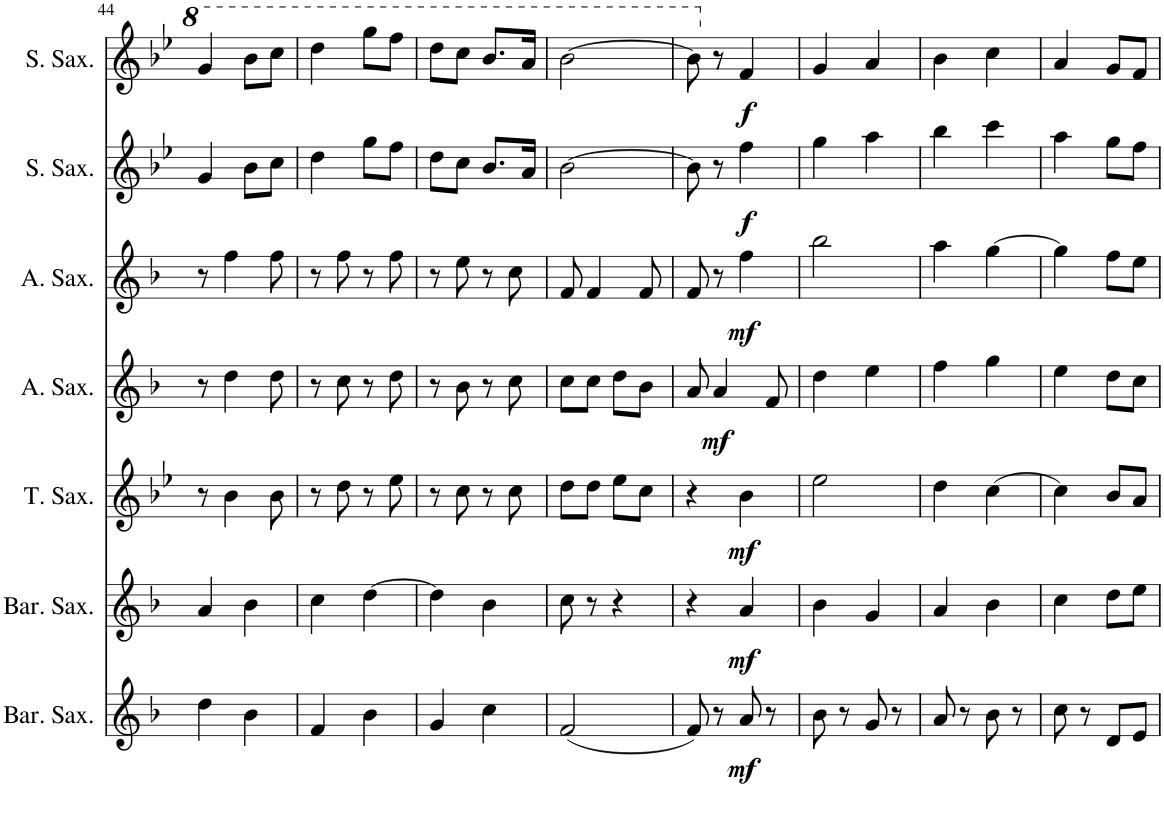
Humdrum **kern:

**kern	**dynam	**kern	**dynam	**kern	**dynam	**kern	**dynam	**kern	**dynam	**kern	**dynam	**kern	**dynam
*part7	*part7	*part6	*part6	*part5	*part5	*part4	*part4	*part3	*part3	*part2	*part2	*part1	*part1
*staff7	*staff7	*staff6	*staff6	*staff5	*staff5	*staff4	*staff4	*staff3	*staff3	*staff2	*staff2	*staff1	*staff1
*I"Baritone Saxophone	*	*I"Baritone Saxophone	*	*I"Tenor Saxophone	*	*I"Alto Saxophone	*	*I"Alto Saxophone	*	*I"Soprano Saxophone	*	*I"Soprano Saxophone	*
*I'Bar. Sax.	*	*I'Bar. Sax.	*	*I'T. Sax.	*	*I'A. Sax.	*	*I'A. Sax.	*	*I'S. Sax.	*	*I'S. Sax.	*
!!LO:PB:g=z
*clefG2	*	*clefG2	*	*clefG2	*	*clefG2	*	*clefG2	*	*clefG2	*	*clefG2	*
*Trd12c21	*	*Trd12c21	*	*Trd8c14	*	*Trd5c9	*	*Trd5c9	*	*Trd1c2	*	*Trd1c2	*
*k[b-]	*	*k[b-]	*	*k[b-e-]	*	*k[b-]	*	*k[b-]	*	*k[b-e-]	*	*k[b-e-]	*
*M2/4	*	*M2/4	*	*M2/4	*	*M2/4	*	*M2/4	*	*M2/4	*	*M2/4	*
=44	=44	=44	=44	=44	=44	=44	=44	=44	=44	=44	=44	=44	=44
4dd\	.	4a/	.	8r	.	8r	.	8r	.	4g/	.	4gg/	.
.	.	.	.	4b-\	.	4dd\	.	4ff\	.	.	.	.	.
4b-\	.	4b-\	.	.	.	.	.	.	.	8b-\L	.	8bb-\L	.
.	.	.	.	8b-\	.	8dd\	.	8ff\	.	8cc\J	.	8ccc\J	.
=45	=45	=45	=45	=45	=45	=45	=45	=45	=45	=45	=45	=45	=45
4f/	.	4cc\	.	8r	.	8r	.	8r	.	4dd\	.	4ddd\	.
.	.	.	.	8dd\	.	8cc\	.	8ff\	.	.	.	.	.
4b-\	.	[4dd\	.	8r	.	8r	.	8r	.	8gg\L	.	8ggg\L	.
.	.	.	.	8ee-\	.	8dd\	.	8ff\	.	8ff\J	.	8fff\J	.
=46	=46	=46	=46	=46	=46	=46	=46	=46	=46	=46	=46	=46	=46
4g/	.	4dd\]	.	8r	.	8r	.	8r	.	8dd\L	.	8ddd\L	.
.	.	.	.	8cc\	.	8b-\	.	8ee\	.	8cc\J	.	8ccc\J	.
4cc\	.	4b-\	.	8r	.	8r	.	8r	.	8.b-/L	.	8.bb-/L	.
.	.	.	.	8cc\	.	8cc\	.	8cc\	.	.	.	.	.
.	.	.	.	.	.	.	.	.	.	16a/Jk	.	16aa/Jk	.
=47	=47	=47	=47	=47	=47	=47	=47	=47	=47	=47	=47	=47	=47
(2f/	.	8cc\	.	8dd\L	.	8cc\L	.	8f/	.	[2b-\	.	[2bb-\	.
.	.	8r	.	8dd\J	.	8cc\J	.	4f/	.	.	.	.	.
.	.	4r	.	8ee-\L	.	8dd\L	.	.	.	.	.	.	.
.	.	.	.	8cc\J	.	8b-\J	.	8f/	.	.	.	.	.
=48	=48	=48	=48	=48	=48	=48	=48	=48	=48	=48	=48	=48	=48
8f/)	.	4r	.	4r	.	8a/	.	8f/	.	8b-\]	.	8bb-\]	.
!	!	!	!	!	!	!	!LO:DY:b	!	!	!	!	!	!
8r	.	.	.	.	.	4a/	mf	8r	.	8r	.	8r	.
!	!LO:DY:b	!	!LO:DY:b	!	!LO:DY:b	!	!	!	!LO:DY:b	!	!LO:DY:b	!	!LO:DY:b
8a/	mf	4a/	mf	4b-\	mf	.	.	4ff\	mf	4ff\	f	4f/	f
8r	.	.	.	.	.	8f/	.	.	.	.	.	.	.
=49	=49	=49	=49	=49	=49	=49	=49	=49	=49	=49	=49	=49	=49
8b-\	.	4b-\	.	2ee-\	.	4dd\	.	2bb-\	.	4gg\	.	4g/	.
8r	.	.	.	.	.	.	.	.	.	.	.	.	.
8g/	.	4g/	.	.	.	4ee\	.	.	.	4aa\	.	4a/	.
8r	.	.	.	.	.	.	.	.	.	.	.	.	.
=50	=50	=50	=50	=50	=50	=50	=50	=50	=50	=50	=50	=50	=50
8a/	.	4a/	.	4dd\	.	4ff\	.	4aa\	.	4bb-\	.	4b-\	.
8r	.	.	.	.	.	.	.	.	.	.	.	.	.
8b-\	.	4b-\	.	[4cc\	.	4gg\	.	[4gg\	.	4ccc\	.	4cc\	.
8r	.	.	.	.	.	.	.	.	.	.	.	.	.
=51	=51	=51	=51	=51	=51	=51	=51	=51	=51	=51	=51	=51	=51
8cc\	.	4cc\	.	4cc\]	.	4ee\	.	4gg\]	.	4aa\	.	4a/	.
8r	.	.	.	.	.	.	.	.	.	.	.	.	.
8d/L	.	8dd\L	.	8b-/L	.	8dd\L	.	8ff\L	.	8gg\L	.	8g/L	.
8e/J	.	8ee\J	.	8a/J	.	8cc\J	.	8ee\J	.	8ff\J	.	8f/J	.
=	=	=	=	=	=	=	=	=	=	=	=	=	=
*-	*-	*-	*-	*-	*-	*-	*-	*-	*-	*-	*-	*-	*-
